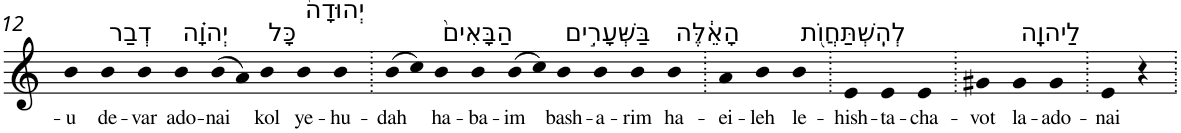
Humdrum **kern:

**kern	**text
*part1	*part1
*staff1	*staff1
*I"Piano	*
*I'Pno	*
!!LO:PB:g=z
*clefG2	*
*k[]	*
=12	=12
!	!LO:LY:b
4b	-u
!LO:TX:a:t=דְבַר	!
!	!LO:LY:b
4b	de-
!	!LO:LY:b
4b	-var
!LO:TX:a:t=יְהוָ֗ה	!
!	!LO:LY:b
4b	ado-
!	!LO:LY:b
(>8b	-nai
8a)	.
!LO:TX:a:t=כָּל	!
!	!LO:LY:b
4b	kol
!LO:TX:a:t=יְהוּדָה֙	!
!	!LO:LY:b
4b	ye-
!	!LO:LY:b
4b	-hu-
=13.	=13.
!	!LO:LY:b
(>8b	-dah
8cc)	.
!LO:TX:a:t=הַבָּאִים֙	!
!	!LO:LY:b
4b	ha-
!	!LO:LY:b
4b	-ba-
!	!LO:LY:b
(>8b	-im
8cc)	.
!LO:TX:a:t=בַּשְּׁעָרִ֣ים	!
!	!LO:LY:b
4b	bash-
!	!LO:LY:b
4b	-a-
!	!LO:LY:b
4b	-rim
!LO:TX:a:t=הָאֵ֔לֶּה	!
!	!LO:LY:b
4b	ha-
=14.	=14.
!	!LO:LY:b
4a	-ei-
!	!LO:LY:b
4b	-leh
!LO:TX:a:t=לְהִֽשְׁתַּחֲוֺ֖ת	!
!	!LO:LY:b
4b	le-
=15.	=15.
!	!LO:LY:b
4e	-hish-
!	!LO:LY:b
4e	-ta-
!	!LO:LY:b
4e	-cha-
=16.	=16.
!	!LO:LY:b
4g#X	-vot
!LO:TX:a:t=לַיהוָֽה	!
!	!LO:LY:b
4g#	la-
!	!LO:LY:b
4g#	-ado-
=17.	=17.
!	!LO:LY:b
4e	-nai
4r	.
=.	=.
*-	*-
